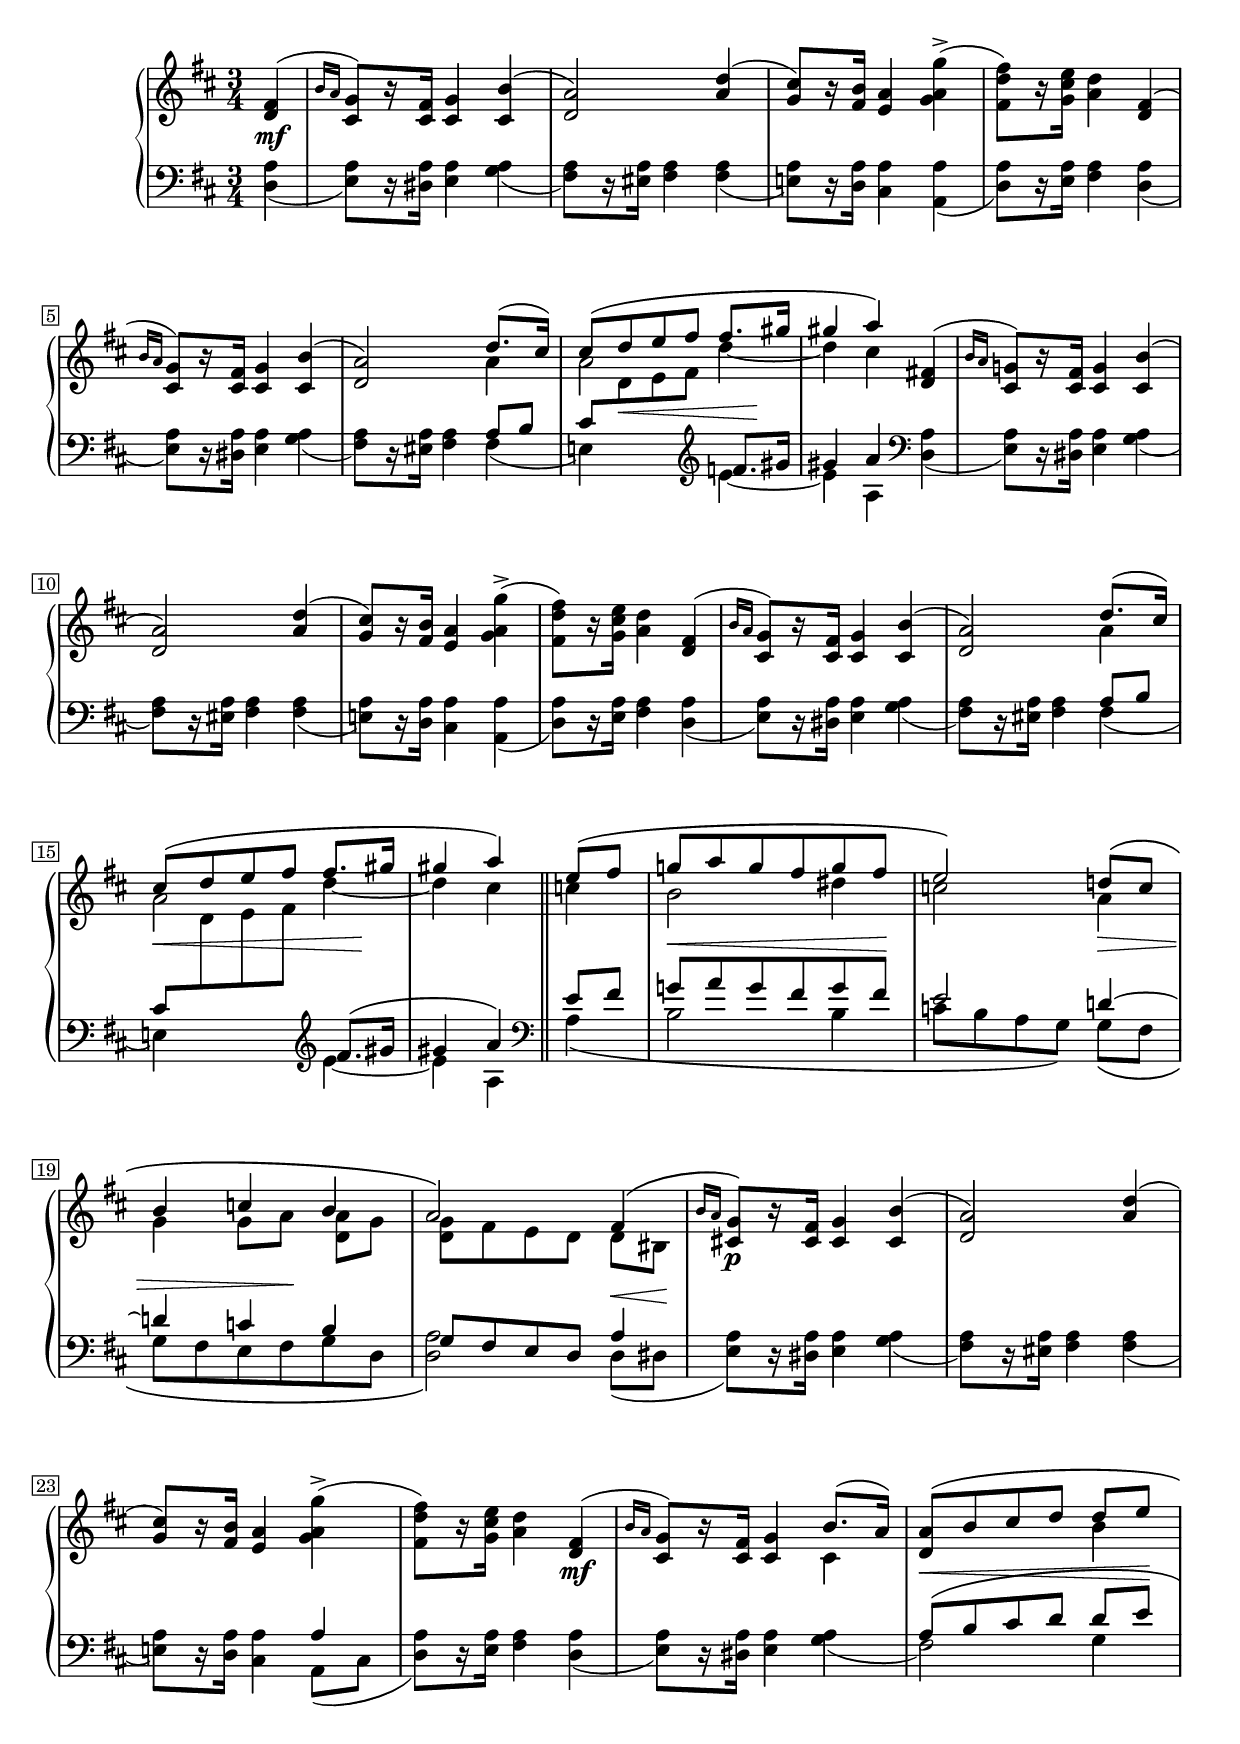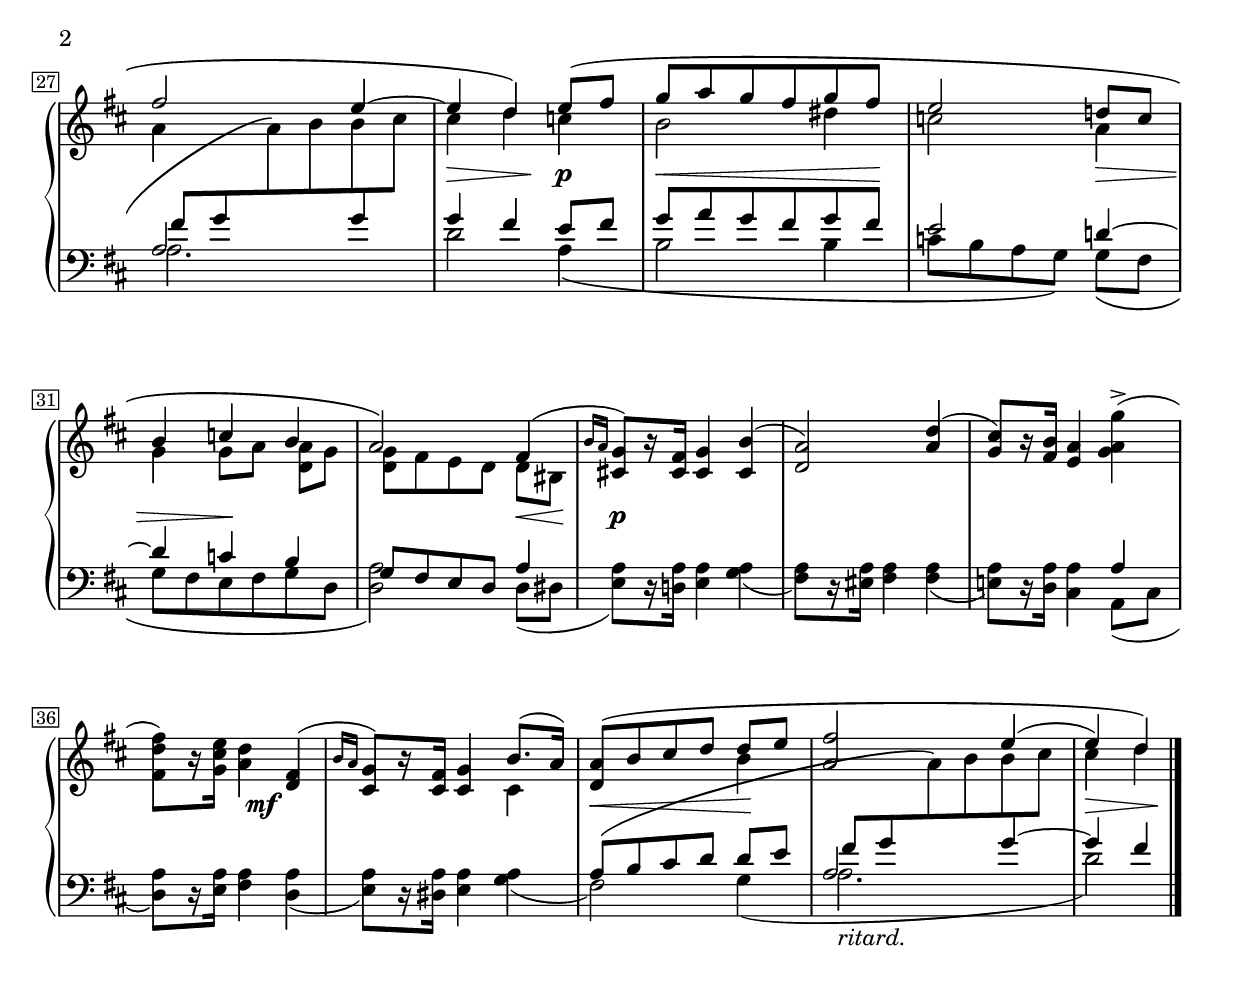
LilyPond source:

Global = {
  \key d \major
  \time 3/4
  \include "../global.ly"
}

top = \change Staff = "upper"
bottom = \change Staff = "lower"

Sopran = \context Voice = "one" \relative c' {
  \voiceOne
  \override Rest.staff-position = #0
  \partial 4
    <d fis>4(
  %1
  | \grace { b'16 [a16] }
    <cis, g'>8 ) [ r16 <cis fis>16 ]  <cis g'>4 <cis b'> (
  | <d a'>2 ) <a' d>4 (
  | <g cis>8 ) [ r16 <fis b>16 ] <e a>4 \stemDown <g a g'>^\accent (
  | <fis d' fis>8 ) [ r16 <g cis e>16 ] <a d>4 \stemUp <d, fis>4 (
  %5
  | \grace { b'16 [a16] } <cis, g'>8 ) [r16 <cis fis>16]  <cis g'>4 <cis b'> (
  | <d a'>2 ) d'8. ( cis16 )
  | cis8 \( [d e fis ] fis8. [ gis16 ]
  | gis4 a \)
    <d,, fis>4 (
  | \grace {  b'16 [a16 ] } <cis, g'!>8 ) [r16 <cis fis>16 ] <cis g'>4 <cis b'> (
  %10
  | <d a'>2 ) <a' d>4 (
  | <g cis>8 ) [r16 <fis b>16 ] <e a>4 \stemDown <g a g'>^\accent (
  | <fis d' fis>8) [r16 <g cis e>16 ] <a d>4 \stemUp <d, fis>4 (
  | \grace { b'16 [a16] } <cis, g'>8 ) [r16 <cis fis>16 ]  <cis g'>4 <cis b'> (
  | <d a'>2 ) d'8. ( cis16 )
  %15
  | cis8 \( [d e fis ] fis8. [ gis16 ]
  | gis4 a \) e8 \( fis
  | g a g fis g fis
  | e2 \) d8 \( c
  | b4 c b
  %20
  | a2\) fis4 \(
  | \grace { b16 [a] } <cis,! g'>8 \) [r16 <cis fis>16 ] <cis g'>4 <cis b'> (
  | <d a'>2 ) <a' d>4(
  | <g cis>8) [r16 <fis b>16 ] <e a>4 \stemDown <g a g'>^\accent (
  | <fis d' fis>8) [r16 <g cis e>16 ] <a d>4 \stemUp <d, fis> (
  %25
  | \grace { b'16 [a] } <cis, g'>8) [r16 <cis fis>16 ] <cis g'>4 b'8. ( a16 )
  | <d, a'>8\( [b' cis d ] d [e]
  | fis2 e4 ~
  | e4  d4 \) e8 \( fis8
  | g a g fis g fis
  %30
  | e2 d8 c
  | b4 c b
  | a2\) fis4 ( \grace { b16 [a16] }
  | <cis,! g'>8) [r16 <cis fis>16 ] <cis g'>4 <cis b'>(
  | <d a'>2 ) <a' d>4 (
  %35
  | <g cis>8 ) [r16 <fis b>16] <e a>4 \stemDown <g a g'>^\accent (
  | <fis d' fis>8 ) [r16 <g cis e>16 ] <a d>4 \stemUp <d, fis> (
  | \grace { b'16 [a] } <cis, g'>8 ) [r16 <cis fis>16 ] <cis g'>4 b'8. ( a16 )
  | <d, a'>8\( [b' cis d ] d [e ]
  | <a, fis'>2 e'4 (
  %40
  | e ) d \)
  \fine
}

Alto = \context Voice = "two" \relative c' {
  \voiceTwo
  \partial 4
  s4
  %1
  | s2.
  | s2.
  | s2.
  | s2.
  %5
  | s2.
  | s2 a'4
  | a2 d4~
  | d4 cis s
  | s2.
  %10
  | s2.
  | s2.
  | s2.
  | s2.
  | s2 a4
  %15
  | a2 d4~
  | d4 cis
    \bar "||"
    c!
  | b2 dis4
  | c!2 a4
  | g g8[ a] <d, a'>[ g]
  %20
  | <d g>[ fis e d] d[ bis]
  | s2.
  | s2.
  | s2.
  | s2.
  %25
  | s2 cis4
  | s2 b'4
  | a4 s2
  | cis4 d c!
  | b2 dis4
  %30
  | c!2 a4
  | g g8[ a] <d, a'>[ g]
  | <d g>[ fis e d] d[ bis]
  | s2.
  | s2.
  %35
  | s2.
  | s2.
  | s2 cis4
  | s2 b'4
  | s2.
  %40
  | cis4 d
}

Tenor = \context Voice = "three" \relative c' {
  \voiceThree
  \override Rest.staff-position = #0
  \partial 4
  s4
  %1
  | s2.
  | s2.
  | s2.
  | s2.
  %5
  | s2.
  | s2 a8 b
  | \once\override Beam.positions = #'(5 . 5.5)
    cis[ \top\stemDown d e fis]
    \bottom\stemUp f8. gis16
  | gis4 a s4
  | s2.
  %10
  | s2.
  | s2.
  | s2.
  | s2.
  | s2 a,8 b
  %15
  | \once\override Beam.positions = #'(5 . 5.5)
    cis[ \top\stemDown d e fis]
    \bottom\stemUp fis8.\( gis16
  | gis4 a\) e8[ fis]
  | g[ a g fis g fis]
  | e2 d!4~
  | d! c! b
  %20
  | \once\override NoteColumn.force-hshift = #0.6
    g8 fis e d a'4
  | s2.
  | s2.
  | s2 a4
  | s2.
  %25
  | s2.
  | << {
      \shape #'((0 . 0) (0 . 0.3) (0 . 0.5) (0 . 0)) PhrasingSlur
      a8[\( b cis d] d[ e]
    } \\ { } >>
  | << {
      \once\override Beam.positions = #'(7.4 . 7.8)
      \once\override NoteColumn.force-hshift = #1.3
      fis8 g \top\stemDown a\) b b cis
    } \\ {
      \stemUp
      \once\override NoteColumn.force-hshift = #0
      a,2 g'4^~
    } >>
  | \bottom\stemUp g4 fis e8 fis
  | g[ a g fis g fis]
  %30
  | e2 d!4~
  | d4 c! b
  | g8[ fis e d] a'4
  | s2.
  | s2.
  %35
  | s2 a4
  | s2.
  | s2.
  | << {
      \shape #'((0 . 0) (0 . 0.3) (0 . 0.5) (0 . 0)) PhrasingSlur
      a8[\( b cis d] d[ e]
    } \\ { } >>
  | << {
      \once\override Beam.positions = #'(7.4 . 7.8)
      \once\override NoteColumn.force-hshift = #1.3
      fis8 g \top\stemDown a\) b b cis
    } \\ {
      \stemUp
      \once\override NoteColumn.force-hshift = #0
      a,2 g'4^~
    } >>
  %40
  | \bottom
    << { } \\ { \stemUp g4 fis } >>
}

Bass = \context Voice = "four" \relative c {
  \voiceFour
  \override Rest.staff-position = #0
  \partial 4
  <d a'>4 (
  %1
  | <e a>8) [r16 <dis a'>16 ] <e a>4 <g a> (
  | <fis a>8) [r16 <eis a>16 ] <fis a>4 <fis a> (
  | <e a>8) [r16 <d a'>16 ] <cis a'>4 <a a'> (
  | <d a'>8) [r16 <e a>16 ] <fis a>4 <d a'> (
  %5
  | <e a>8) [r16 <dis a'>16 ] <e a>4 <g a> (
  | <fis a>8 ) [r16 <eis a>16 ] <fis a>4 fis_(
  | e!4 s4 ) \clef treble e'4~
  | e4 a, \clef bass <d, a'> (
  | <e a>8) [r16 <dis a'>16 ] <e a>4 <g a>(
  %10
  | <fis a>8 ) [r16 <eis a>16 ] <fis a>4 <fis a> (
  | <e a>8 ) [r16 <d a'>16 ] <cis a'>4 <a a'> (
  | <d a'>8 ) [r16 <e a>16 ] <fis a>4 <d a'> (
  | <e a>8 ) [r16 <dis a'>16 ] <e a>4 <g a> (
  | <fis a>8 ) [r16 <eis a>16 ] <fis a>4 fis (
  %15
  | e4 ) s4
    \clef treble e'4~
  | e a,4 \clef bass a \(
  | b2 b4
  | c8 [b a  g\) ] g \( [fis]
  | g fis e fis g d
  %20
  | <d a'>2\) d8 ( dis
  | <e a>8 ) [r16 <dis a'>16 ] <e a>4 <g a> (
  | <fis a>8 ) [r16 <eis a>16 ] <fis a>4 <fis a> (
  | <e a>8) [r16 <d a'>16 ] <cis a'>4 a8 ( cis8
  | <d a'>8 ) [r16 <e a>16 ] <fis a>4 <d a'> (
  %25
  | <e a>8 ) [r16 <dis a'>16 ] <e a>4 <g a> (
  | fis2 ) g4
  | \once\override NoteColumn.force-hshift = #1
    a2.
  | d2 a4 \(
  | b2 b4
  %30
  | c8 [b a g]\) g \( [fis]
  | g fis e fis g d
  | <d a'>2\) d8 ( dis
  | <e a>8 ) [r16 <d a'>16 ] <e a>4 <g a> (
  | <fis a>8 ) [r16 <eis a>16 ] <fis a>4 <fis a> (
  %35
  | <e a>8 ) [r16 <d a'>16 ] <cis a'>4 a8 ( cis8
  | <d a'>8 ) [r16 <e a>16 ] <fis a>4 <d a'> (
  | <e a>8 ) [r16 <dis a'>16 ] <e a>4 <g a> (
  | fis2 ) g4 (
  | \once\override NoteColumn.force-hshift = #1
    a2._\markup { \italic "ritard." }
  %40
  | d2 )
  \fine
}

centerDynamics = {
  \partial 4
  s4\mf
  %1
  | s2.
  | s2.
  | s2.
  | s2.
  %5
  | s2.
  | s2.
  | s8
    \override Hairpin.self-alignment-Y = #5
    s8\< s8 s8 s8 s8\!
  | s2.
  | s2.
  %10
  | s2.
  | s2.
  | s2.
  | s2.
  | s2.
  %15
  | \override Hairpin.self-alignment-Y = #5
    s8\< s8 s8 s8 s8 s8\!
  | s2.
  | \override Hairpin.self-alignment-Y = #5
    s8\< s8 s8 s8 s8 s8\!
  | s8 s8 s8 s8 s8\> s8
  | s8 s8 s8 s8\! s8 s8
  %20
  | s8 s8 s8 s8 s8\< s8\!
  | s8\p s8 s2
  | s2.
  | s2.
  | s8 s8 s8 s8 s8\mf s8
  %25
  | s2.
  | \override Hairpin.self-alignment-Y = #0
    s8\< s8 s8 s8 s8 s8\!
  | s2.
  | s8\>	 s8 s8 s8\! s8\p s8
  | s8\<	 s8 s8 s8 s8 s8\!
  %30
  | s8 s8 s8 s8 s8\> s8
  | s8 s8 s8\! s8 s8 s8
  | s8 s8 s8 s8 s8\< s8\!
  | s8\p s8 s8 s8 s8 s8
  | s2.
  %35
  | s2.
  | s8 s8 s8 s8\mf s8 s8
  | s2.
  | s8\<	 s8 s8 s8 s8\! s8
  | s2.
  %40
  | s8\> s8 s8 s8\!
}

\score {
  \new PianoStaff
  <<
    \accidentalStyle Score.piano
    \context Staff = "upper" <<
      \set Staff.midiInstrument = #"acoustic grand"
      \Global
      \clef treble
      \Sopran
      \Alto
    >>
    \context Dynamics <<
      \Global \centerDynamics
    >>
    \context Staff = "lower" <<
      \set Staff.midiInstrument = #"acoustic grand"
      \Global
      \clef bass
      \Tenor
      \Bass
    >>
  >>
  \header {
    %composer = "Robert Schumann"
    %opus = "Op. 15"
    title = \markup { "2. Curiose Geschichte" }
    subtitle = \markup {
             \column {
               \line { "(A Curious Story)" }
               % workaround to insert some vertical space after the subtitle
               \line { " " }
             }
           }
  }
  \layout {}
  \midi {}
}
